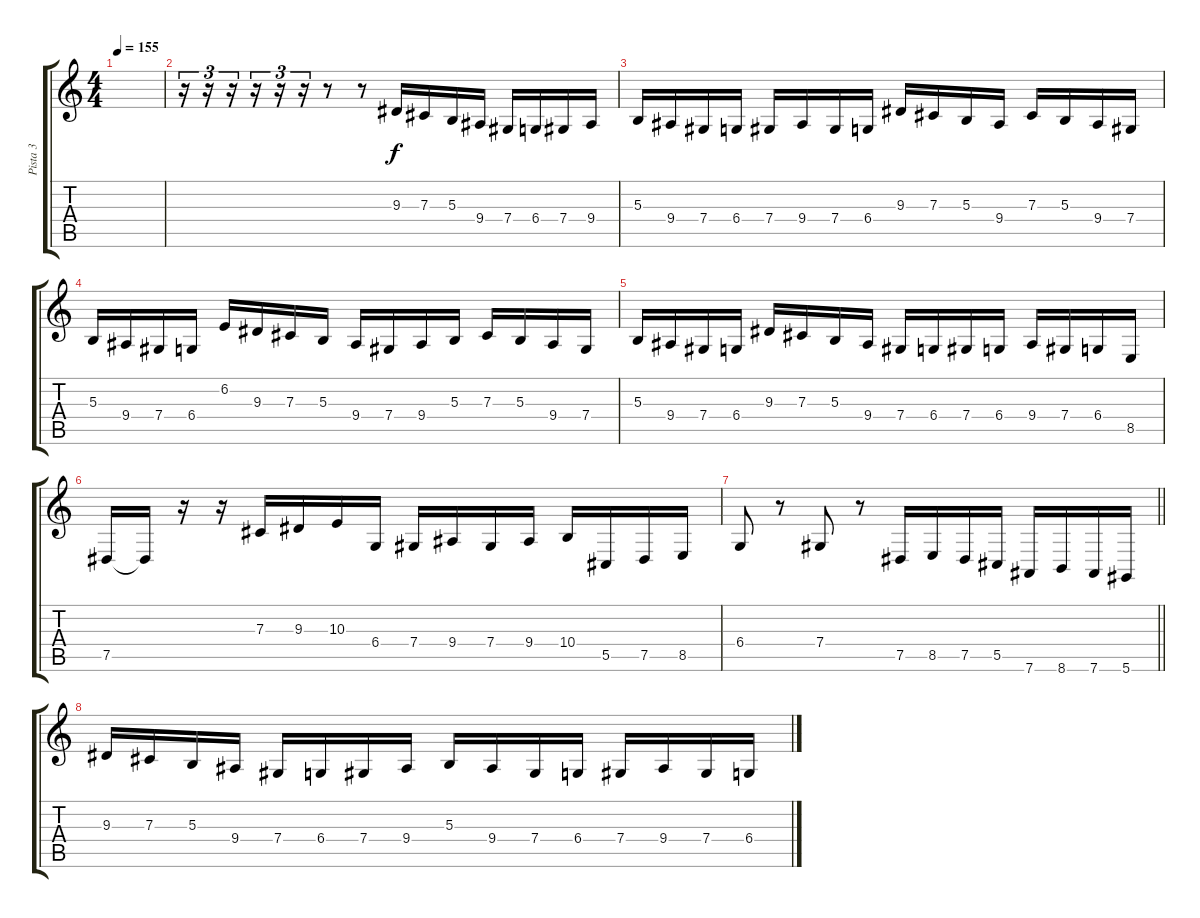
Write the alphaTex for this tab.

\track ("Pista 3" "Pista 3") {instrument honkytonkpiano}
\staff {score tabs}
\tuning (Eb4 Bb3 Gb3 Db3 Ab2 Eb2) {hide}
\ts (4 4)
\tempo 155
\clef g2
\ks c
|
r.16{tu (3 2)} r.16{tu (3 2)} r.16{tu (3 2)} r.16{tu (3 2)} r.16{tu (3 2)} r.16{tu (3 2)} r.8 r.8 9.3.16 7.3.16 5.3.16 9.4.16 7.4.16 6.4.16 7.4.16 9.4.16 |
5.3.16 9.4.16 7.4.16 6.4.16 7.4.16 9.4.16 7.4.16 6.4.16 9.3.16 7.3.16 5.3.16 9.4.16 7.3.16 5.3.16 9.4.16 7.4.16 |
5.3.16 9.4.16 7.4.16 6.4.16 6.2.16 9.3.16 7.3.16 5.3.16 9.4.16 7.4.16 9.4.16 5.3.16 7.3.16 5.3.16 9.4.16 7.4.16 |
5.3.16 9.4.16 7.4.16 6.4.16 9.3.16 7.3.16 5.3.16 9.4.16 7.4.16 6.4.16 7.4.16 6.4.16 9.4.16 7.4.16 6.4.16 8.5.16 |
7.5.16 7.5{t}.16 r.16 r.16 7.3.16 9.3.16 10.3.16 6.4.16 7.4.16 9.4.16 7.4.16 9.4.16 10.4.16 5.5.16 7.5.16 8.5.16 |
\barLineRight lightlight
6.4.8 r.8 7.4.8 r.8 7.5.16 8.5.16 7.5.16 5.5.16 7.6.16 8.6.16 7.6.16 5.6.16 |
9.3.16 7.3.16 5.3.16 9.4.16 7.4.16 6.4.16 7.4.16 9.4.16 5.3.16 9.4.16 7.4.16 6.4.16 7.4.16 9.4.16 7.4.16 6.4.16
